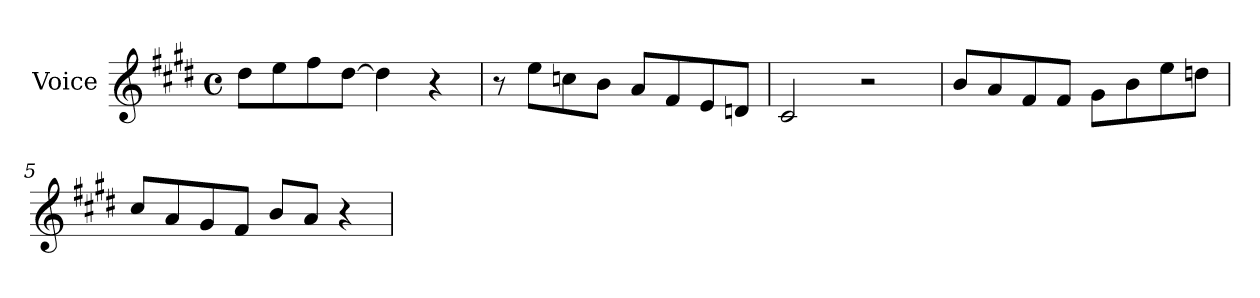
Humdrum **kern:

**kern
*part1
*staff1
*I"Voice
*I'Voice
*clefG2
*k[f#c#g#d#]
*M4/4
*met(c)
=1
8dd#\L
8ee\
8ff#\
[>8dd#\J
4dd#\]
4r
=2
8r
8ee\L
8ccn\
8b\J
8a/L
8f#/
8e/
8dn/J
=3
2c#/
2rcc
=4
8b/L
8a/
8f#/
8f#/J
8g#\L
8b\
8ee\
8ddn\J
=5
8cc#/L
8a/
8g#/
8f#/J
8b/L
8a/J
4r
=
*-
